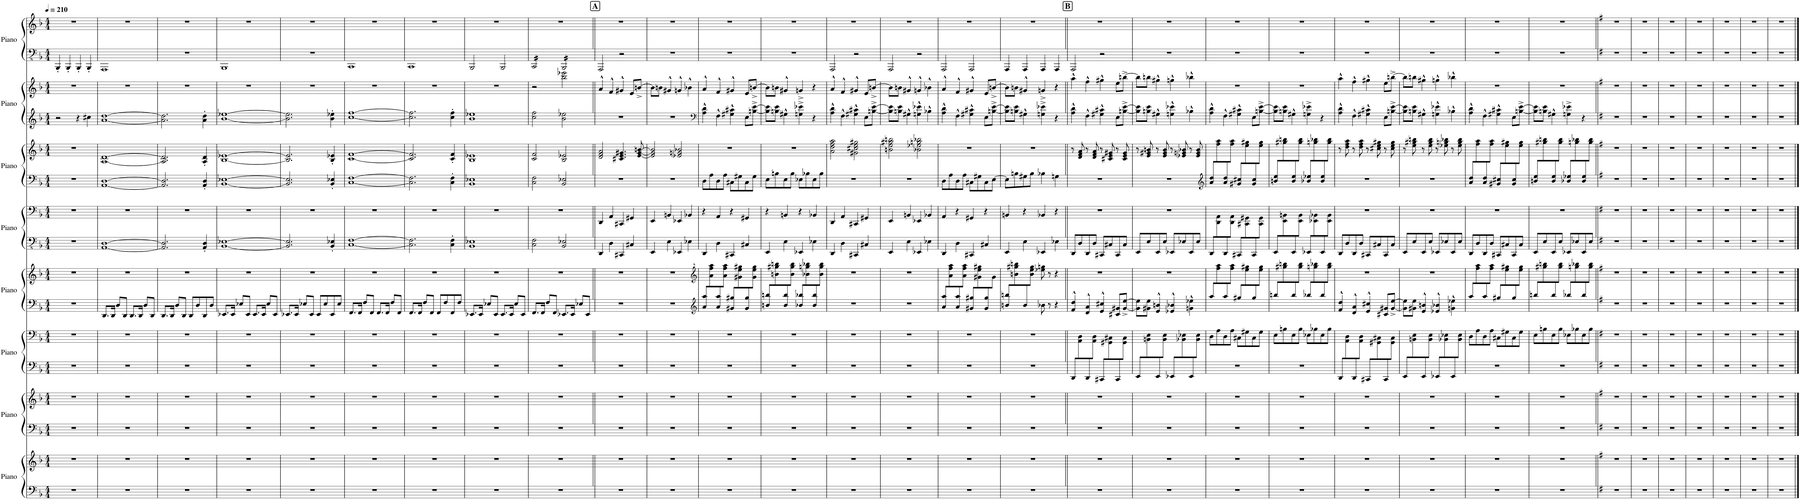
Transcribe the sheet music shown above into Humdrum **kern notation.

**kern	**kern	**kern	**kern	**kern	**kern	**kern	**kern	**kern	**kern	**kern	**kern	**kern	**kern	**kern	**kern
*part8	*part8	*part7	*part7	*part6	*part6	*part5	*part5	*part4	*part4	*part3	*part3	*part2	*part2	*part1	*part1
*staff16	*staff15	*staff14	*staff13	*staff12	*staff11	*staff10	*staff9	*staff8	*staff7	*staff6	*staff5	*staff4	*staff3	*staff2	*staff1
*I"Piano	*	*I"Piano	*	*I"Piano	*	*I"Piano	*	*I"Piano	*	*I"Piano	*	*I"Piano	*	*I"Piano	*
*I'Pno.	*	*I'Pno.	*	*I'Pno.	*	*I'Pno.	*	*I'Pno.	*	*I'Pno.	*	*I'Pno.	*	*I'Pno.	*
*clefF4	*clefG2	*clefF4	*clefG2	*clefF4	*clefF4	*clefF4	*clefG2	*clefFv4	*clefF4	*clefF4	*clefG2	*clefG2	*clefG2	*clefFv4	*clefG2
*k[b-]	*k[b-]	*k[b-]	*k[b-]	*k[b-]	*k[b-]	*k[b-]	*k[b-]	*k[b-]	*k[b-]	*k[b-]	*k[b-]	*k[b-]	*k[b-]	*k[b-]	*k[b-]
*M4/4	*M4/4	*M4/4	*M4/4	*M4/4	*M4/4	*M4/4	*M4/4	*M4/4	*M4/4	*M4/4	*M4/4	*M4/4	*M4/4	*M4/4	*M4/4
*MM210	*MM210	*MM210	*MM210	*MM210	*MM210	*MM210	*MM210	*MM210	*MM210	*MM210	*MM210	*MM210	*MM210	*MM210	*MM210
=1	=1	=1	=1	=1	=1	=1	=1	=1	=1	=1	=1	=1	=1	=1	=1
1r	1r	1r	1r	1r	1r	1r	1r	1r	1r	1r	1r	2r	1r	4BBBB-'/	1r
.	.	.	.	.	.	.	.	.	.	.	.	.	.	4BBBB-'/	.
.	.	.	.	.	.	.	.	.	.	.	.	4r	.	4BBBB-'/	.
.	.	.	.	.	.	.	.	.	.	.	.	4cc#X\	.	4BBBB-'/	.
=2	=2	=2	=2	=2	=2	=2	=2	=2	=2	=2	=2	=2	=2	=2	=2
1r	1r	1r	1r	1r	1r	8.DD/L	1r	[1AAA [1DD	1r	[1AA [1D	[1A [1d	[1a [1dd	1r	1AAAA	1r
.	.	.	.	.	.	16DD/Jk	.	.	.	.	.	.	.	.	.
.	.	.	.	.	.	8D/L	.	.	.	.	.	.	.	.	.
.	.	.	.	.	.	8DD/J	.	.	.	.	.	.	.	.	.
.	.	.	.	.	.	8.DD/L	.	.	.	.	.	.	.	.	.
.	.	.	.	.	.	16DD/Jk	.	.	.	.	.	.	.	.	.
.	.	.	.	.	.	8D/L	.	.	.	.	.	.	.	.	.
.	.	.	.	.	.	8DD/J	.	.	.	.	.	.	.	.	.
=3	=3	=3	=3	=3	=3	=3	=3	=3	=3	=3	=3	=3	=3	=3	=3
1r	1r	1r	1r	1r	1r	8.DD/L	1r	2.AAA/] 2.DD/]	1r	2.AA/] 2.D/]	2.A/] 2.d/]	2.a\] 2.dd\]	1r	1r	1r
.	.	.	.	.	.	16DD/Jk	.	.	.	.	.	.	.	.	.
.	.	.	.	.	.	8D/L	.	.	.	.	.	.	.	.	.
.	.	.	.	.	.	8DD/J	.	.	.	.	.	.	.	.	.
.	.	.	.	.	.	8DD/L	.	.	.	.	.	.	.	.	.
.	.	.	.	.	.	8D/	.	.	.	.	.	.	.	.	.
.	.	.	.	.	.	8DD/	.	4AAA/' 4DD/'	.	4AA/' 4D/'	4A/' 4d/'	4a\' 4dd\'	.	.	.
.	.	.	.	.	.	8D/J	.	.	.	.	.	.	.	.	.
=4	=4	=4	=4	=4	=4	=4	=4	=4	=4	=4	=4	=4	=4	=4	=4
1r	1r	1r	1r	1r	1r	8.EE-X/L	1r	[1BBB- [1EE-X	1r	[1BB- [1E-X	[1B- [1e-X	[1b- [1ee-X	1r	1BBBB-	1r
.	.	.	.	.	.	16EE-/Jk	.	.	.	.	.	.	.	.	.
.	.	.	.	.	.	8E-X/L	.	.	.	.	.	.	.	.	.
.	.	.	.	.	.	8EE-/J	.	.	.	.	.	.	.	.	.
.	.	.	.	.	.	8.EE-/L	.	.	.	.	.	.	.	.	.
.	.	.	.	.	.	16EE-/Jk	.	.	.	.	.	.	.	.	.
.	.	.	.	.	.	8E-/L	.	.	.	.	.	.	.	.	.
.	.	.	.	.	.	8EE-/J	.	.	.	.	.	.	.	.	.
=5	=5	=5	=5	=5	=5	=5	=5	=5	=5	=5	=5	=5	=5	=5	=5
1r	1r	1r	1r	1r	1r	8.EE-X/L	1r	2.BBB-/] 2.EE-/]	1r	2.BB-/] 2.E-/]	2.B-/] 2.e-/]	2.b-\] 2.ee-\]	1r	1r	1r
.	.	.	.	.	.	16EE-/Jk	.	.	.	.	.	.	.	.	.
.	.	.	.	.	.	8E-X/L	.	.	.	.	.	.	.	.	.
.	.	.	.	.	.	8EE-/J	.	.	.	.	.	.	.	.	.
.	.	.	.	.	.	8EE-/L	.	.	.	.	.	.	.	.	.
.	.	.	.	.	.	8E-/	.	.	.	.	.	.	.	.	.
.	.	.	.	.	.	8EE-/	.	4BBB-/' 4EE-X/'	.	4BB-/' 4E-X/'	4B-/' 4e-X/'	4b-\' 4ee-X\'	.	.	.
.	.	.	.	.	.	8E-/J	.	.	.	.	.	.	.	.	.
=6	=6	=6	=6	=6	=6	=6	=6	=6	=6	=6	=6	=6	=6	=6	=6
1r	1r	1r	1r	1r	1r	8.FF/L	1r	[1CC [1FF	1r	[1C [1F	[1c [1f	[1cc [1ff	1r	1CCC	1r
.	.	.	.	.	.	16FF/Jk	.	.	.	.	.	.	.	.	.
.	.	.	.	.	.	8F/L	.	.	.	.	.	.	.	.	.
.	.	.	.	.	.	8FF/J	.	.	.	.	.	.	.	.	.
.	.	.	.	.	.	8.FF/L	.	.	.	.	.	.	.	.	.
.	.	.	.	.	.	16FF/Jk	.	.	.	.	.	.	.	.	.
.	.	.	.	.	.	8F/L	.	.	.	.	.	.	.	.	.
.	.	.	.	.	.	8FF/J	.	.	.	.	.	.	.	.	.
=7	=7	=7	=7	=7	=7	=7	=7	=7	=7	=7	=7	=7	=7	=7	=7
1r	1r	1r	1r	1r	1r	8.FF/L	1r	2.CC\] 2.FF\]	1r	2.C\] 2.F\]	2.c/] 2.f/]	2.cc\] 2.ff\]	1r	1CCC	1r
.	.	.	.	.	.	16FF/Jk	.	.	.	.	.	.	.	.	.
.	.	.	.	.	.	8F/L	.	.	.	.	.	.	.	.	.
.	.	.	.	.	.	8FF/J	.	.	.	.	.	.	.	.	.
.	.	.	.	.	.	8FF/L	.	.	.	.	.	.	.	.	.
.	.	.	.	.	.	8F/	.	.	.	.	.	.	.	.	.
.	.	.	.	.	.	8FF/	.	4CC\' 4FF\'	.	4C\' 4F\'	4c/' 4f/'	4cc\' 4ff\'	.	.	.
.	.	.	.	.	.	8F/J	.	.	.	.	.	.	.	.	.
=8	=8	=8	=8	=8	=8	=8	=8	=8	=8	=8	=8	=8	=8	=8	=8
1r	1r	1r	1r	1r	1r	8.EE-X/L	1r	1BBB- 1EE-X	1r	1BB- 1E-X	1B- 1e-X	1b- 1ee-X	1r	2BBBB-/	1r
.	.	.	.	.	.	16EE-/Jk	.	.	.	.	.	.	.	.	.
.	.	.	.	.	.	8E-X/L	.	.	.	.	.	.	.	.	.
.	.	.	.	.	.	8EE-/J	.	.	.	.	.	.	.	.	.
.	.	.	.	.	.	8.EE-/L	.	.	.	.	.	.	.	2BBBB-/	.
.	.	.	.	.	.	16EE-/Jk	.	.	.	.	.	.	.	.	.
.	.	.	.	.	.	8E-/L	.	.	.	.	.	.	.	.	.
.	.	.	.	.	.	8EE-/J	.	.	.	.	.	.	.	.	.
=9	=9	=9	=9	=9	=9	=9	=9	=9	=9	=9	=9	=9	=9	=9	=9
*	*	*	*	*	*	*	*	*	*	*	*	*	*	*tremolo	*
1r	1r	1r	1r	1r	1r	8.FF/L	1r	2CC\ 2FF\	1r	2C\ 2F\	2c/ 2f/	2cc\ 2ff\	2r	16CCC/LL	1r
.	.	.	.	.	.	.	.	.	.	.	.	.	.	16CCC/	.
.	.	.	.	.	.	.	.	.	.	.	.	.	.	16CCC/	.
.	.	.	.	.	.	16FF/Jk	.	.	.	.	.	.	.	16CCC/	.
.	.	.	.	.	.	8F/L	.	.	.	.	.	.	.	16CCC/	.
.	.	.	.	.	.	.	.	.	.	.	.	.	.	16CCC/	.
.	.	.	.	.	.	8FF/J	.	.	.	.	.	.	.	16CCC/	.
.	.	.	.	.	.	.	.	.	.	.	.	.	.	16CCC/JJ	.
.	.	.	.	.	.	8.EE-X/L	.	2BBB-/ 2EE-X/	.	2BB-/ 2E-X/	2B-/ 2e-X/	2b-\ 2ee-X\	2bb-\ 2eee-X\	16BBBB-/LL	.
.	.	.	.	.	.	.	.	.	.	.	.	.	.	16BBBB-/	.
.	.	.	.	.	.	.	.	.	.	.	.	.	.	16BBBB-/	.
.	.	.	.	.	.	16EE-/Jk	.	.	.	.	.	.	.	16BBBB-/	.
.	.	.	.	.	.	8E-X/L	.	.	.	.	.	.	.	16BBBB-/	.
.	.	.	.	.	.	.	.	.	.	.	.	.	.	16BBBB-/	.
.	.	.	.	.	.	8EE-/J	.	.	.	.	.	.	.	16BBBB-/	.
.	.	.	.	.	.	.	.	.	.	.	.	.	.	16BBBB-/JJ	.
*	*	*	*	*	*	*	*	*	*	*	*	*	*	*Xtremolo	*
!!LO:REH:place=s1:a:B:cj:fs=14:t=A
=10||	=10||	=10||	=10||	=10||	=10||	=10||	=10||	=10||	=10||	=10||	=10||	=10||	=10||	=10||	=10||
1r	1r	1r	1r	1r	1r	1r	1r	4DDD/	4DD/	1r	2d/ 2f/ 2a/	1r	4a^^/	2AAAA/	1r
.	.	.	.	.	.	.	.	4DD\	4AA/	.	.	.	4f^^/	.	.
.	.	.	.	.	.	.	.	4CCC#X/	4CC#X/	.	4.c#X/ 4.e/ 4.g#X/	.	4g#X^^/	2r	.
.	.	.	.	.	.	.	.	4CC#X/	4GG#X/	.	.	.	8e/L	.	.
.	.	.	.	.	.	.	.	.	.	.	[8e/ [8g#/ [8bn/	.	[8bn^/J	.	.
=11	=11	=11	=11	=11	=11	=11	=11	=11	=11	=11	=11	=11	=11	=11	=11
1r	1r	1r	1r	1r	1r	1r	1r	4EEE/	4EE/	1r	2e/] 2g#/] 2b/]	1r	8b\L]	1r	1r
.	.	.	.	.	.	.	.	.	.	.	.	.	8bn\J	.	.
.	.	.	.	.	.	.	.	4EE\	4BBn/	.	.	.	4g#X^^/	.	.
.	.	.	.	.	.	.	.	4EEE-X/	4EE-X/	.	2e-X/ 2gn/ 2b-X/	.	4gn^^/	.	.
.	.	.	.	.	.	.	.	4EE-X\	4BB-X/	.	.	.	4b-X^^\	.	.
=12	=12	=12	=12	=12	=12	=12	=12	=12	=12	=12	=12	=12	=12	=12	=12
*	*	*	*	*	*	*clefG2	*clefG^2	*	*	*	*	*clefF4	*	*	*
*	*	*	*	*	*	*	*^	*	*	*	*	*	*	*	*
1r	1r	1r	1r	1r	1r	8a/ 8aa/L	1ryy	8ryy	4DDD/	4r	8D\L	1r	4A\^^ 4d\^^	4a^^/	1r	1r
.	.	.	.	.	.	8ryy	.	8aa\ 8fff\ 8aaa\	.	.	8A\	.	.	.	.	.
.	.	.	.	.	.	8a/ 8aa/	.	8ryy	4DD\	4AA/	8D\	.	4F^^\	4f^^/	.	.
.	.	.	.	.	.	8ryy	.	8aa\ 8fff\ 8aaa\J	.	.	8A\J	.	.	.	.	.
.	.	.	.	.	.	8g#X/ 8gg#X/L	.	8ryy	4CCC#X/	4r	8C#X\L	.	4G#X\^^ 4c#X\^^	4g#X^^/	.	.
.	.	.	.	.	.	8ryy	.	8gg#X\ 8eee\ 8ggg#X\	.	.	8G#X\	.	.	.	.	.
.	.	.	.	.	.	8g#/ 8gg#/	.	8ryy	4CC#X/	4GG#X/	8C#\	.	8E\L	8e/L	.	.
.	.	.	.	.	.	8ryy	.	8gg#\ 8eee\ 8ggg#\J	.	.	8G#\J	.	[8Bn\^ [8e\^J	[8bn^/J	.	.
=13	=13	=13	=13	=13	=13	=13	=13	=13	=13	=13	=13	=13	=13	=13	=13	=13
1r	1r	1r	1r	1r	1r	8bn/ 8bbn/L	1ryy	8ryy	4EEE/	4r	8E\L	1r	8B\] 8e\]L	8b\L]	1r	1r
.	.	.	.	.	.	8ryy	.	8bbn\ 8ggg#X\ 8bbbn\	.	.	8Bn\	.	8Bn\ 8e\J	8bn\J	.	.
.	.	.	.	.	.	8b/ 8bb/	.	8ryy	4EE\	4BBn/	8E\	.	4G#X^^\	4g#X^^/	.	.
.	.	.	.	.	.	8ryy	.	8bb\ 8ggg#\ 8bbb\J	.	.	8B\J	.	.	.	.	.
.	.	.	.	.	.	8b-X/ 8bb-X/L	.	8ryy	4EEE-X/	4r	8E-X\L	.	4Gn\^ 4e-X\^	4gn^/	.	.
.	.	.	.	.	.	8ryy	.	8bb-X\ 8gggn\ 8bbb-X\	.	.	8B-X\	.	.	.	.	.
.	.	.	.	.	.	8b-/ 8bb-/	.	8ryy	4EE-X\	4BB-X/	8E-\	.	4r	4r	.	.
.	.	.	.	.	.	8ryy	.	8bb-\ 8ggg\ 8bbb-\J	.	.	8B-\J	.	.	.	.	.
*	*	*	*	*	*	*	*v	*v	*	*	*	*	*	*	*	*
=14	=14	=14	=14	=14	=14	=14	=14	=14	=14	=14	=14	=14	=14	=14	=14
1r	1r	1r	1r	1r	1r	1r	1r	4DDD/	4DD/	1r	2a\ 2dd\ 2ff\ 2aa\	4A\^^ 4d\^^	4a^^/	2AAAA/	1r
.	.	.	.	.	.	.	.	4DD\	4AA/	.	.	4F^^\	4f^^/	.	.
.	.	.	.	.	.	.	.	4CCC#X/	4CC#X/	.	2g#X\ 2cc#X\ 2ee\ 2gg#X\	4G#X\^^ 4c#X\^^	4g#X^^/	2r	.
.	.	.	.	.	.	.	.	4CC#X/	4GG#X/	.	.	8E\L	8e/L	.	.
.	.	.	.	.	.	.	.	.	.	.	.	[8Bn\^ [8e\^J	[8bn^/J	.	.
=15	=15	=15	=15	=15	=15	=15	=15	=15	=15	=15	=15	=15	=15	=15	=15
1r	1r	1r	1r	1r	1r	1r	1r	4EEE/	4EE/	1r	2bn\ 2ee\ 2gg#X\ 2bbn\	8B\] 8e\]L	8b\L]	2AAAA/	1r
.	.	.	.	.	.	.	.	.	.	.	.	8Bn\ 8e\J	8bn\J	.	.
.	.	.	.	.	.	.	.	4EE\	4BBn/	.	.	4G#X^^\	4g#X^^/	.	.
.	.	.	.	.	.	.	.	4EEE-X/	4EE-X/	.	2b-X\ 2ee-X\ 2ggn\ 2bb-X\	4Gn\^^ 4e-X\^^	4gn^^/	2r	.
.	.	.	.	.	.	.	.	4EE-X\	4BB-X/	.	.	4B-X^^\	4b-X^^\	.	.
=16	=16	=16	=16	=16	=16	=16	=16	=16	=16	=16	=16	=16	=16	=16	=16
*	*	*	*	*	*	*	*^	*	*	*	*	*	*	*	*
1r	1r	1r	1r	1r	1r	8a/ 8aa/L	1ryy	8ryy	4DDD/	4AA/	8D\L	1r	4A\^^ 4d\^^	4a^^/	2AAAA/	1r
.	.	.	.	.	.	8ryy	.	8aa\ 8fff\ 8aaa\	.	.	8A\	.	.	.	.	.
.	.	.	.	.	.	8a/ 8aa/	.	8ryy	4DD\	4r	8D\	.	4F^^\	4f^^/	.	.
.	.	.	.	.	.	8ryy	.	8aa\ 8fff\ 8aaa\J	.	.	8A\J	.	.	.	.	.
.	.	.	.	.	.	8g#X/ 8gg#X/L	.	8ryy	4CCC#X/	4GG#X/	8C#X\L	.	4G#X\^^ 4c#X\^^	4g#X^^/	2AAAA/	.
.	.	.	.	.	.	8ryy	.	8gg#X\ 8eee\ 8ggg#X\	.	.	8G#X\	.	.	.	.	.
.	.	.	.	.	.	8g#/ 8gg#/	.	8ryy	4CC#X/	4r	8C#\	.	8E\L	8e/L	.	.
.	.	.	.	.	.	8ryy	.	8gg#\J	.	.	[8E\J	.	[8Bn\^ [8e\^J	[8bn^/J	.	.
=17	=17	=17	=17	=17	=17	=17	=17	=17	=17	=17	=17	=17	=17	=17	=17	=17
1r	1r	1r	1r	1r	1r	8bn/ 8bbn/L	2ryy	8ryy	4EEE/	4BBn/	8E\L]	1r	8B\] 8e\]L	8b\L]	4AAAA/	1r
.	.	.	.	.	.	8ryy	.	8bbn\ 8ggg#X\ 8bbbn\	.	.	8Bn\	.	8Bn\ 8e\J	8bn\J	.	.
.	.	.	.	.	.	8b/	.	8ryy	4EE\	4r	8G#X\	.	4G#X^^\	4g#X^^/	4AAAA/	.
.	.	.	.	.	.	8ryy	.	8bb\ 8eee\ 8ggg#\J	.	.	8B\J	.	.	.	.	.
.	.	.	.	.	.	8b-X\	8eee-X\ 8gggn\	2ryy	4EEE-X/	4BB-X/	4B-X\	.	4Gn\^ 4e-X\^	4gn^/	4AAAA/	.
.	.	.	.	.	.	8r	8r	.	.	.	.	.	.	.	.	.
.	.	.	.	.	.	4r	4r	.	4EE-X\	4r	4Gn\	.	4r	4r	4AAAA/	.
*	*	*	*	*	*	*	*v	*v	*	*	*	*	*	*	*	*
!!LO:REH:place=s1:a:B:cj:fs=14:t=B
=18||	=18||	=18||	=18||	=18||	=18||	=18||	=18||	=18||	=18||	=18||	=18||	=18||	=18||	=18||	=18||
*	*	*	*	*	*^	*	*	*	*	*	*	*	*	*	*
1r	1r	1r	1r	8DD/L	1ryy	8ryy	4f/^^ 4dd/^^	1r	8DDD/L	1r	1r	8r	4A\^^ 4d\^^	4aa^^\	2AAAA/	1r
.	.	.	.	8ryy	.	8AA\ 8D\	.	.	8DD/	.	.	8d/ 8f/ 8a/	.	.	.	.
.	.	.	.	8DD/	.	8ryy	4d/^^ 4a/^^	.	8DDD/	.	.	8r	4F^^\	4ff^^\	.	.
.	.	.	.	8ryy	.	8AA\ 8D\J	.	.	8DD/J	.	.	8d/ 8f/ 8a/	.	.	.	.
.	.	.	.	8CC#X/L	.	8ryy	4e/^^ 4cc#X/^^	.	8CCC#X/L	.	.	8r	4G#X\^^ 4c#X\^^	4gg#X^^\	2r	.
.	.	.	.	8ryy	.	8GG#X\ 8C#X\	.	.	8CC#X/	.	.	8c#X/ 8e/ 8g#X/	.	.	.	.
.	.	.	.	8CC#/	.	8ryy	8c#X/ 8g#X/L	.	8CCC#/	.	.	8r	8E\L	8ee\L	.	.
.	.	.	.	8ryy	.	8GG#\ 8C#\J	[8g#/^ [8ee/^J	.	8CC#/J	.	.	8c#/ 8e/ 8g#/	[8Bn\^ [8e\^J	[8bbn^\J	.	.
=19	=19	=19	=19	=19	=19	=19	=19	=19	=19	=19	=19	=19	=19	=19	=19	=19
1r	1r	1r	1r	8EE/L	1ryy	8ryy	8g#\] 8ee\]L	1r	8EEE/L	1r	1r	8r	8B\] 8e\]L	8bb\L]	1r	1r
.	.	.	.	8ryy	.	8BBn\ 8E\	8g#X\ 8ee\J	.	8EE/	.	.	8e/ 8g#X/ 8bn/	8Bn\ 8e\J	8bbn\J	.	.
.	.	.	.	8EE/	.	8ryy	4e/^^ 4bn/^^	.	8EEE/	.	.	8r	4G#X^^\	4gg#X^^\	.	.
.	.	.	.	8ryy	.	8BB\ 8E\J	.	.	8EE/J	.	.	8e/ 8g#/ 8b/	.	.	.	.
.	.	.	.	8EE-X/L	.	8ryy	4e-X/^^ 4b-X/^^	.	8EEE-X/L	.	.	8r	4Gn\^^ 4e-X\^^	4ggn^^\	.	.
.	.	.	.	8ryy	.	8BB-X\ 8E-X\	.	.	8EE-X/	.	.	8e-X/ 8gn/ 8b-X/	.	.	.	.
.	.	.	.	8EE-/	.	8ryy	4gn\^^ 4ee-X\^^	.	8EEE-/	.	.	8r	4B-X^^\	4bb-X^^\	.	.
.	.	.	.	8ryy	.	8BB-\ 8E-\J	.	.	8EE-/J	.	.	8e-/ 8g/ 8b-/	.	.	.	.
*	*	*	*	*	*v	*v	*	*	*	*	*	*	*	*	*	*
=20	=20	=20	=20	=20	=20	=20	=20	=20	=20	=20	=20	=20	=20	=20	=20
*	*	*	*	*	*	*	*	*	*	*clefG2	*	*	*	*	*
*	*	*	*	*	*	*	*^	*	*^	*	*^	*	*	*	*
1r	1r	1r	1r	1r	8D\L	8aa/L	1ryy	8ryy	8DDD/L	1ryy	8ryy	8a/ 8dd/L	1ryy	8ryy	4A\^^ 4d\^^	1r	1r	1r
.	.	.	.	.	8A\	8ryy	.	8fff\ 8aaa\	8ryy	.	8DD\ 8AA\	8ryy	.	8ff\ 8aa\	.	.	.	.
.	.	.	.	.	8D\	8aa/	.	8ryy	8DDD/	.	8ryy	8a/ 8dd/	.	8ryy	4F^^\	.	.	.
.	.	.	.	.	8A\J	8ryy	.	8fff\ 8aaa\J	8ryy	.	8DD\ 8AA\J	8ryy	.	8ff\ 8aa\J	.	.	.	.
.	.	.	.	.	8C#X\L	8gg#X/L	.	8ryy	8CCC#X/L	.	8ryy	8g#X/ 8cc#X/L	.	8ryy	4G#X\^^ 4c#X\^^	.	.	.
.	.	.	.	.	8G#X\	8ryy	.	8eee\ 8ggg#X\	8ryy	.	8CC#X\ 8GG#X\	8ryy	.	8ee\ 8gg#X\	.	.	.	.
.	.	.	.	.	8C#\	8gg#/	.	8ryy	8CCC#/	.	8ryy	8g#/ 8cc#/	.	8ryy	8E\L	.	.	.
.	.	.	.	.	8G#\J	8ryy	.	8eee\ 8ggg#\J	8ryy	.	8CC#\ 8GG#\J	8ryy	.	8ee\ 8gg#\J	[8Bn\^ [8e\^J	.	.	.
=21	=21	=21	=21	=21	=21	=21	=21	=21	=21	=21	=21	=21	=21	=21	=21	=21	=21	=21
1r	1r	1r	1r	1r	8E\L	8bbn/L	1ryy	8ryy	8EEE/L	1ryy	8ryy	8bn/ 8ee/L	1ryy	8ryy	8B\] 8e\]L	1r	1r	1r
.	.	.	.	.	8Bn\	8ryy	.	8ggg#X\ 8bbbn\	8ryy	.	8EE\ 8BBn\	8ryy	.	8gg#X\ 8bbn\	8Bn\ 8e\J	.	.	.
.	.	.	.	.	8E\	8bb/	.	8ryy	8EEE/	.	8ryy	8b/ 8ee/	.	8ryy	4G#X^^\	.	.	.
.	.	.	.	.	8B\J	8ryy	.	8ggg#\ 8bbb\J	8ryy	.	8EE\ 8BB\J	8ryy	.	8gg#\ 8bb\J	.	.	.	.
.	.	.	.	.	8E-X\L	8bb-X/L	.	8ryy	8EEE-X/L	.	8ryy	8b-X/ 8ee-X/L	.	8ryy	4Gn\^ 4e-X\^	.	.	.
.	.	.	.	.	8B-X\	8ryy	.	8gggn\ 8bbb-X\	8ryy	.	8EE-X\ 8BB-X\	8ryy	.	8ggn\ 8bb-X\	.	.	.	.
.	.	.	.	.	8E-\	8bb-/	.	8ryy	8EEE-/	.	8ryy	8b-/ 8ee-/	.	8ryy	4r	.	.	.
.	.	.	.	.	8B-\J	8ryy	.	8ggg\ 8bbb-\J	8ryy	.	8EE-\ 8BB-\J	8ryy	.	8gg\ 8bb-\J	.	.	.	.
*	*	*	*	*	*	*	*v	*v	*	*v	*v	*	*v	*v	*	*	*	*
=22	=22	=22	=22	=22	=22	=22	=22	=22	=22	=22	=22	=22	=22	=22	=22
*	*	*	*	*	*^	*	*	*	*	*	*	*	*	*	*
1r	1r	1r	1r	8DD/L	1ryy	8ryy	4f/^^ 4dd/^^	1r	8DDD/L	1r	1r	8r	4A\^^ 4d\^^	4aa^^\	1r	1r
.	.	.	.	8ryy	.	8AA\ 8D\	.	.	8DD/	.	.	8dd\ 8ff\ 8aa\	.	.	.	.
.	.	.	.	8DD/	.	8ryy	4d/^^ 4a/^^	.	8DDD/	.	.	8r	4F^^\	4ff^^\	.	.
.	.	.	.	8ryy	.	8AA\ 8D\J	.	.	8DD/J	.	.	8dd\ 8ff\ 8aa\	.	.	.	.
.	.	.	.	8CC#X/L	.	8ryy	4e/^^ 4cc#X/^^	.	8CCC#X/L	.	.	8r	4G#X\^^ 4c#X\^^	4gg#X^^\	.	.
.	.	.	.	8ryy	.	8GG#X\ 8C#X\	.	.	8CC#X/	.	.	8cc#X\ 8ee\ 8gg#X\	.	.	.	.
.	.	.	.	8CC#/	.	8ryy	8c#X/ 8g#X/L	.	8CCC#/	.	.	8r	8E\L	8ee\L	.	.
.	.	.	.	8ryy	.	8GG#\ 8C#\J	[8g#/^ [8ee/^J	.	8CC#/J	.	.	8cc#\ 8ee\ 8gg#\	[8Bn\^ [8e\^J	[8bbn^\J	.	.
=23	=23	=23	=23	=23	=23	=23	=23	=23	=23	=23	=23	=23	=23	=23	=23	=23
1r	1r	1r	1r	8EE/L	1ryy	8ryy	8g#\] 8ee\]L	1r	8EEE/L	1r	1r	8r	8B\] 8e\]L	8bb\L]	1r	1r
.	.	.	.	8ryy	.	8BBn\ 8E\	8g#X\ 8ee\J	.	8EE/	.	.	8ee\ 8gg#X\ 8bbn\	8Bn\ 8e\J	8bbn\J	.	.
.	.	.	.	8EE/	.	8ryy	4e/^^ 4bn/^^	.	8EEE/	.	.	8r	4G#X^^\	4gg#X^^\	.	.
.	.	.	.	8ryy	.	8BB\ 8E\J	.	.	8EE/J	.	.	8ee\ 8gg#\ 8bb\	.	.	.	.
.	.	.	.	8EE-X/L	.	8ryy	4e-X/^^ 4b-X/^^	.	8EEE-X/L	.	.	8r	4Gn\^^ 4e-X\^^	4ggn^^\	.	.
.	.	.	.	8ryy	.	8BB-X\ 8E-X\	.	.	8EE-X/	.	.	8ee-X\ 8ggn\ 8bb-X\	.	.	.	.
.	.	.	.	8EE-/	.	8ryy	4gn\^^ 4ee-X\^^	.	8EEE-/	.	.	8r	4B-X^^\	4bb-X^^\	.	.
.	.	.	.	8ryy	.	8BB-\ 8E-\J	.	.	8EE-/J	.	.	8ee-\ 8gg\ 8bb-\	.	.	.	.
*	*	*	*	*	*v	*v	*	*	*	*	*	*	*	*	*	*
=24	=24	=24	=24	=24	=24	=24	=24	=24	=24	=24	=24	=24	=24	=24	=24
*	*	*	*	*	*	*	*^	*	*	*	*^	*	*	*	*
1r	1r	1r	1r	1r	8D\L	8aa/L	1ryy	8ryy	8DDD/L	1r	8a/ 8dd/L	1ryy	8ryy	4A\^^ 4d\^^	1r	1r	1r
.	.	.	.	.	8A\	8ryy	.	8fff\ 8aaa\	8DD/	.	8ryy	.	8ff\ 8aa\	.	.	.	.
.	.	.	.	.	8D\	8aa/	.	8ryy	8DDD/	.	8a/ 8dd/	.	8ryy	4F^^\	.	.	.
.	.	.	.	.	8A\J	8ryy	.	8fff\ 8aaa\J	8DD/J	.	8ryy	.	8ff\ 8aa\J	.	.	.	.
.	.	.	.	.	8C#X\L	8gg#X/L	.	8ryy	8CCC#X/L	.	8g#X/ 8cc#X/L	.	8ryy	4G#X\^^ 4c#X\^^	.	.	.
.	.	.	.	.	8G#X\	8ryy	.	8eee\ 8ggg#X\	8CC#X/	.	8ryy	.	8ee\ 8gg#X\	.	.	.	.
.	.	.	.	.	8C#\	8gg#/	.	8ryy	8CCC#/	.	8g#/ 8cc#/	.	8ryy	8E\L	.	.	.
.	.	.	.	.	8G#\J	8ryy	.	8eee\ 8ggg#\J	8CC#/J	.	8ryy	.	8ee\ 8gg#\J	[8Bn\^ [8e\^J	.	.	.
=25	=25	=25	=25	=25	=25	=25	=25	=25	=25	=25	=25	=25	=25	=25	=25	=25	=25
1r	1r	1r	1r	1r	8E\L	8bbn/L	1ryy	8ryy	8EEE/L	1r	8bn/ 8ee/L	1ryy	8ryy	8B\] 8e\]L	1r	1r	1r
.	.	.	.	.	8Bn\	8ryy	.	8ggg#X\ 8bbbn\	8EE/	.	8ryy	.	8gg#X\ 8bbn\	8Bn\ 8e\J	.	.	.
.	.	.	.	.	8E\	8bb/	.	8ryy	8EEE/	.	8b/ 8ee/	.	8ryy	4G#X^^\	.	.	.
.	.	.	.	.	8B\J	8ryy	.	8ggg#\ 8bbb\J	8EE/J	.	8ryy	.	8gg#\ 8bb\J	.	.	.	.
.	.	.	.	.	8E-X\L	8bb-X/L	.	8ryy	8EEE-X/L	.	8b-X/ 8ee-X/L	.	8ryy	4Gn\^ 4e-X\^	.	.	.
.	.	.	.	.	8B-X\	8ryy	.	8gggn\ 8bbb-X\	8EE-X/	.	8ryy	.	8ggn\ 8bb-X\	.	.	.	.
.	.	.	.	.	8E-\	8bb-/	.	8ryy	8EEE-/	.	8b-/ 8ee-/	.	8ryy	4r	.	.	.
.	.	.	.	.	8B-\J	8ryy	.	8ggg\ 8bbb-\J	8EE-/J	.	8ryy	.	8gg\ 8bb-\J	.	.	.	.
*	*	*	*	*	*	*	*v	*v	*	*	*	*v	*v	*	*	*	*
=26||	=26||	=26||	=26||	=26||	=26||	=26||	=26||	=26||	=26||	=26||	=26||	=26||	=26||	=26||	=26||
*k[f#]	*k[f#]	*k[f#]	*k[f#]	*k[f#]	*k[f#]	*k[f#]	*k[f#]	*k[f#]	*k[f#]	*k[f#]	*k[f#]	*k[f#]	*k[f#]	*k[f#]	*k[f#]
1r	1r	1r	1r	1r	1r	1r	1r	1r	1r	1r	1r	1r	1r	1r	1r
=27	=27	=27	=27	=27	=27	=27	=27	=27	=27	=27	=27	=27	=27	=27	=27
1r	1r	1r	1r	1r	1r	1r	1r	1r	1r	1r	1r	1r	1r	1r	1r
=28	=28	=28	=28	=28	=28	=28	=28	=28	=28	=28	=28	=28	=28	=28	=28
1r	1r	1r	1r	1r	1r	1r	1r	1r	1r	1r	1r	1r	1r	1r	1r
=29	=29	=29	=29	=29	=29	=29	=29	=29	=29	=29	=29	=29	=29	=29	=29
1r	1r	1r	1r	1r	1r	1r	1r	1r	1r	1r	1r	1r	1r	1r	1r
=30	=30	=30	=30	=30	=30	=30	=30	=30	=30	=30	=30	=30	=30	=30	=30
1r	1r	1r	1r	1r	1r	1r	1r	1r	1r	1r	1r	1r	1r	1r	1r
=31	=31	=31	=31	=31	=31	=31	=31	=31	=31	=31	=31	=31	=31	=31	=31
1r	1r	1r	1r	1r	1r	1r	1r	1r	1r	1r	1r	1r	1r	1r	1r
=32	=32	=32	=32	=32	=32	=32	=32	=32	=32	=32	=32	=32	=32	=32	=32
1r	1r	1r	1r	1r	1r	1r	1r	1r	1r	1r	1r	1r	1r	1r	1r
==	==	==	==	==	==	==	==	==	==	==	==	==	==	==	==
*-	*-	*-	*-	*-	*-	*-	*-	*-	*-	*-	*-	*-	*-	*-	*-
